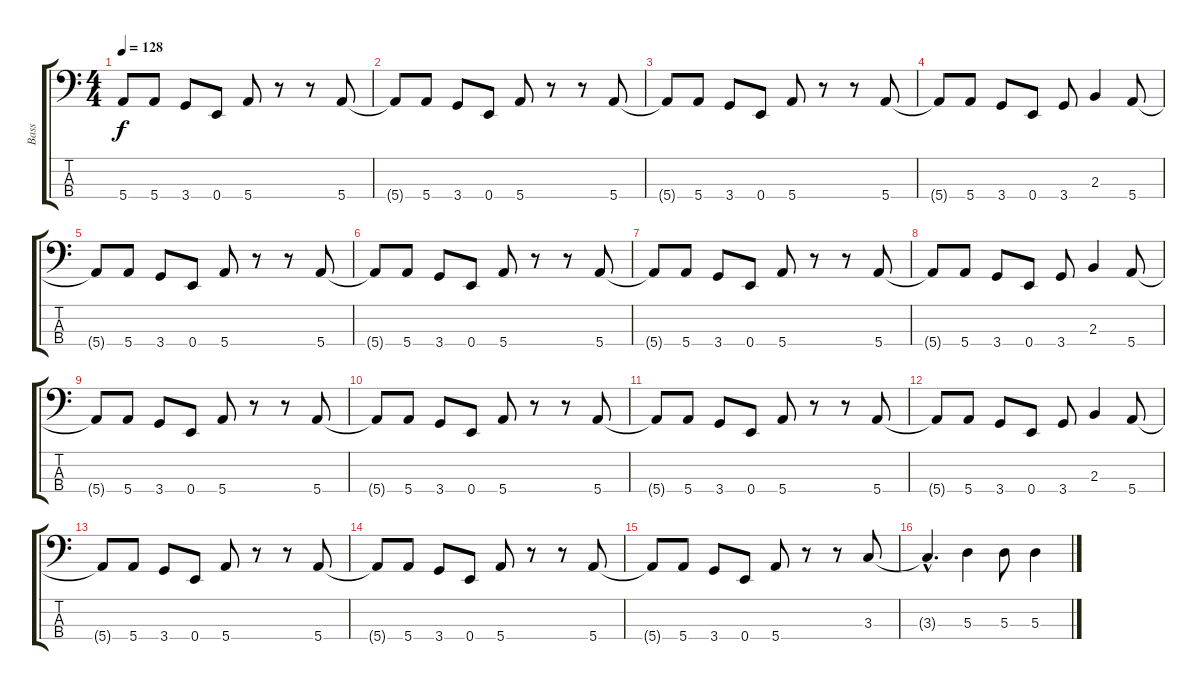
\track ("Bass" "Bass") {instrument slapbass1}
\staff {score tabs}
\tuning (G2 D2 A1 E1) {hide}
\ts (4 4)
\tempo 128
\clef f4
\ks c
5.4{t}.8{dy f} 5.4.8 3.4.8 0.4.8 5.4.8 r.8 r.8 5.4.8 |
5.4{t}.8 5.4.8 3.4.8 0.4.8 5.4.8 r.8 r.8 5.4.8 |
5.4{t}.8 5.4.8 3.4.8 0.4.8 5.4.8 r.8 r.8 5.4.8 |
5.4{t}.8 5.4.8 3.4.8 0.4.8 3.4.8 2.3.4 5.4.8 |
5.4{t}.8 5.4.8 3.4.8 0.4.8 5.4.8 r.8 r.8 5.4.8 |
5.4{t}.8 5.4.8 3.4.8 0.4.8 5.4.8 r.8 r.8 5.4.8 |
5.4{t}.8 5.4.8 3.4.8 0.4.8 5.4.8 r.8 r.8 5.4.8 |
5.4{t}.8 5.4.8 3.4.8 0.4.8 3.4.8 2.3.4 5.4.8 |
5.4{t}.8 5.4.8 3.4.8 0.4.8 5.4.8 r.8 r.8 5.4.8 |
5.4{t}.8 5.4.8 3.4.8 0.4.8 5.4.8 r.8 r.8 5.4.8 |
5.4{t}.8 5.4.8 3.4.8 0.4.8 5.4.8 r.8 r.8 5.4.8 |
5.4{t}.8 5.4.8 3.4.8 0.4.8 3.4.8 2.3.4 5.4.8 |
5.4{t}.8 5.4.8 3.4.8 0.4.8 5.4.8 r.8 r.8 5.4.8 |
5.4{t}.8 5.4.8 3.4.8 0.4.8 5.4.8 r.8 r.8 5.4.8 |
5.4{t}.8 5.4.8 3.4.8 0.4.8 5.4.8 r.8 r.8 3.3.8 |
3.3{hac t}.4{d} 5.3.4 5.3.8 5.3.4
